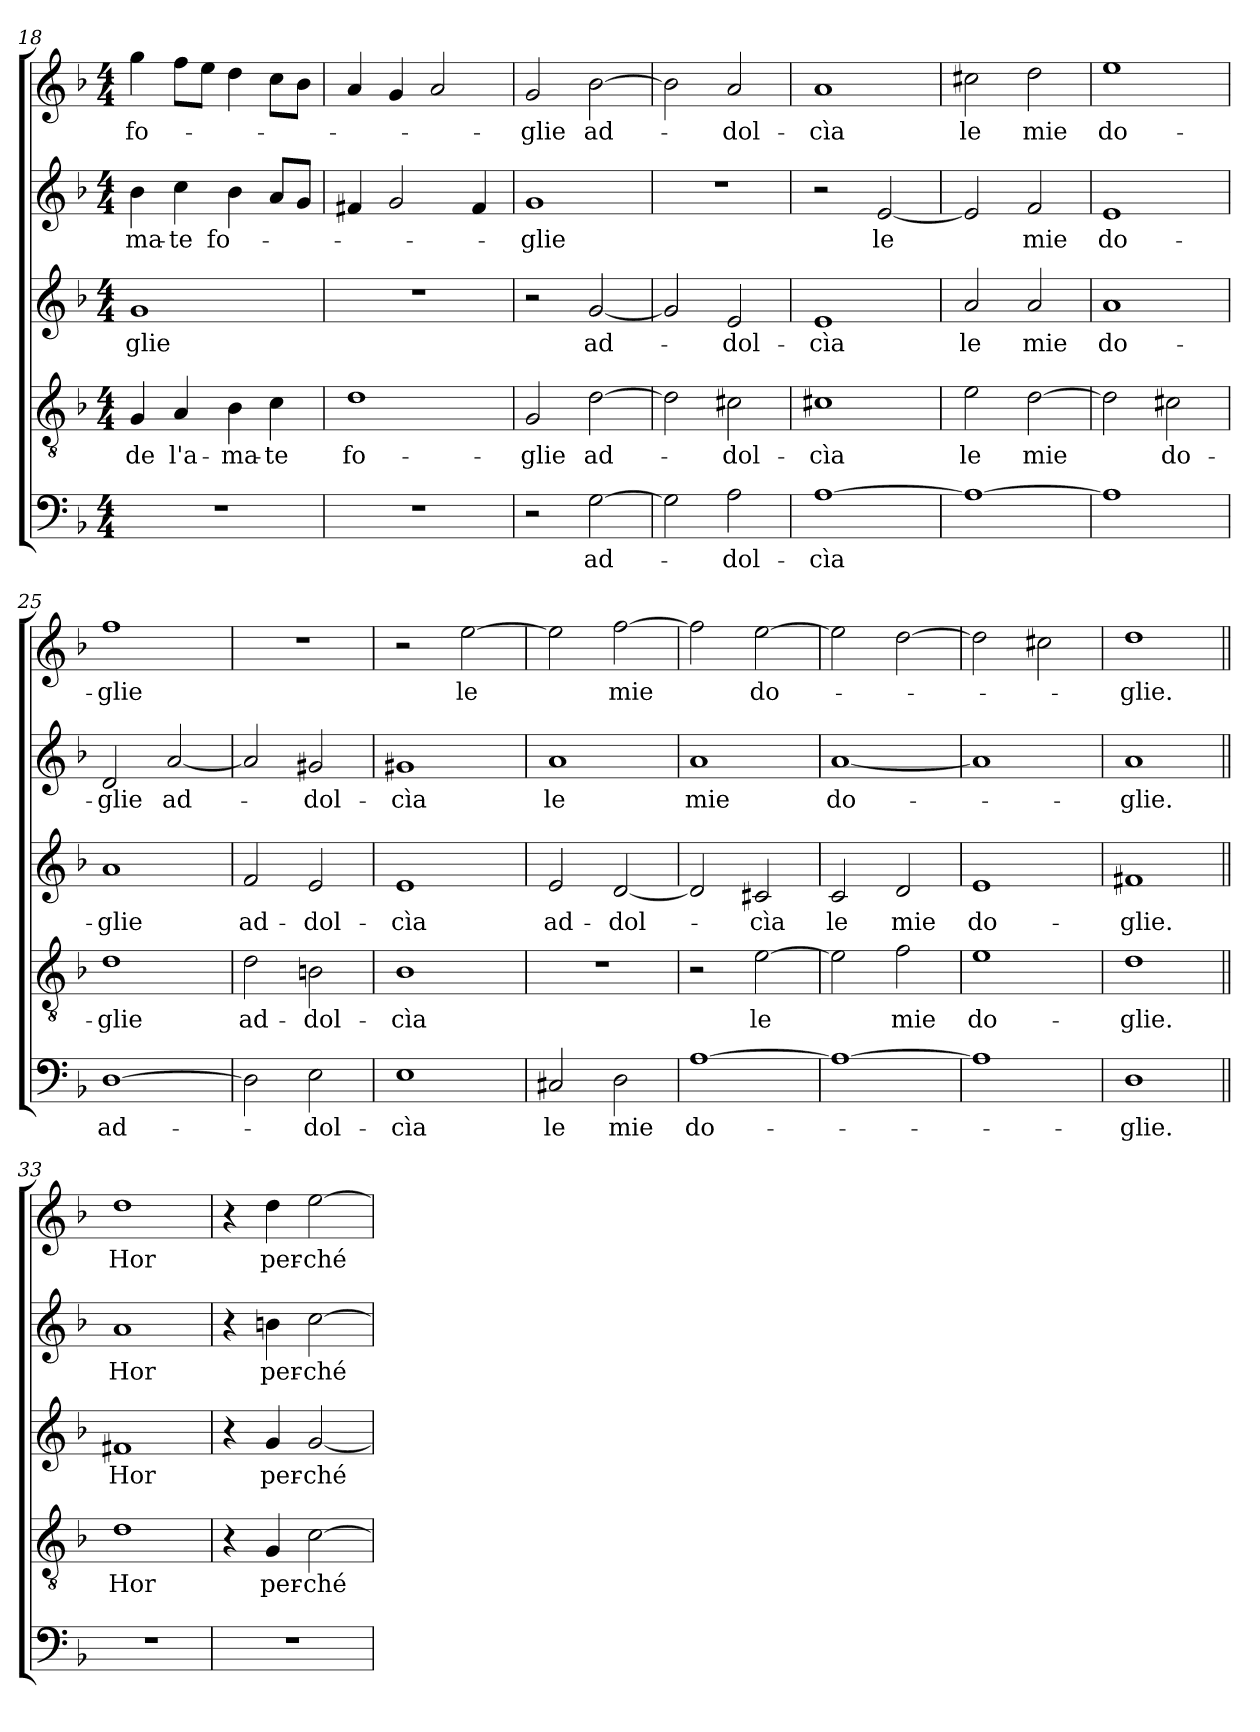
**kern	**text	**kern	**text	**kern	**text	**kern	**text	**kern	**text
*part5	*part5	*part4	*part4	*part3	*part3	*part2	*part2	*part1	*part1
*staff5	*staff5	*staff4	*staff4	*staff3	*staff3	*staff2	*staff2	*staff1	*staff1
*clefF4	*	*clefGv2	*	*clefG2	*	*clefG2	*	*clefG2	*
*k[b-]	*	*k[b-]	*	*k[b-]	*	*k[b-]	*	*k[b-]	*
*M4/4	*	*M4/4	*	*M4/4	*	*M4/4	*	*M4/4	*
=18	=18	=18	=18	=18	=18	=18	=18	=18	=18
1r	.	4G/	de	1g/	glie	4b-\	ma-	4gg\	fo-
.	.	4A/	l'a-	.	.	4cc\	te	8ff\L	.
.	.	.	.	.	.	.	.	8ee\J	.
.	.	4B-\	ma-	.	.	4b-\	fo-	4dd\	.
.	.	4c\	te	.	.	8a/L	.	8cc\L	.
.	.	.	.	.	.	8g/J	.	8b-\J	.
=19	=19	=19	=19	=19	=19	=19	=19	=19	=19
1r	.	1d\	fo-	1r	.	4f#X/	.	4a/	.
.	.	.	.	.	.	2g/	.	4g/	.
.	.	.	.	.	.	.	.	2a/	.
.	.	.	.	.	.	4f#/	.	.	.
=20	=20	=20	=20	=20	=20	=20	=20	=20	=20
2r	.	2G/	glie	2r	.	1g/	glie	2g/	glie
[2G\	ad-	[2d\	ad-	[2g/	ad-	.	.	[2b-\	ad-
=21	=21	=21	=21	=21	=21	=21	=21	=21	=21
2G\]	.	2d\]	.	2g/]	.	1r	.	2b-\]	.
2A\	dol-	2c#X\	dol-	2e/	dol-	.	.	2a/	dol-
=22	=22	=22	=22	=22	=22	=22	=22	=22	=22
[1A\	cìa	1c#X\	cìa	1e/	cìa	2r	.	1a/	cìa
.	.	.	.	.	.	[2e/	le	.	.
=23	=23	=23	=23	=23	=23	=23	=23	=23	=23
1A\_	.	2e\	le	2a/	le	2e/]	.	2cc#X\	le
.	.	[2d\	mie	2a/	mie	2f/	mie	2dd\	mie
=24	=24	=24	=24	=24	=24	=24	=24	=24	=24
1A\]	.	2d\]	.	1a/	do-	1e/	do-	1ee\	do-
.	.	2c#X\	do-	.	.	.	.	.	.
=25	=25	=25	=25	=25	=25	=25	=25	=25	=25
[1D\	ad-	1d\	glie	1a/	glie	2d/	glie	1ff\	glie
.	.	.	.	.	.	[2a/	ad-	.	.
=26	=26	=26	=26	=26	=26	=26	=26	=26	=26
2D\]	.	2d\	ad-	2f/	ad-	2a/]	.	1r	.
2E\	dol-	2Bn\	dol-	2e/	dol-	2g#X/	dol-	.	.
=27	=27	=27	=27	=27	=27	=27	=27	=27	=27
1E\	cìa	1B-\	cìa	1e/	cìa	1g#X/	cìa	2r	.
.	.	.	.	.	.	.	.	[2ee\	le
=28	=28	=28	=28	=28	=28	=28	=28	=28	=28
2C#X/	le	1r	.	2e/	ad-	1a/	le	2ee\]	.
2D\	mie	.	.	[2d/	dol-	.	.	[2ff\	mie
=29	=29	=29	=29	=29	=29	=29	=29	=29	=29
[1A\	do-	2r	.	2d/]	.	1a/	mie	2ff\]	.
.	.	[2e\	le	2c#X/	cìa	.	.	[2ee\	do-
=30	=30	=30	=30	=30	=30	=30	=30	=30	=30
1A\_	.	2e\]	.	2c/	le	[1a/	do-	2ee\]	.
.	.	2f\	mie	2d/	mie	.	.	[2dd\	.
=31	=31	=31	=31	=31	=31	=31	=31	=31	=31
1A\]	.	1e\	do-	1e/	do-	1a/]	.	2dd\]	.
.	.	.	.	.	.	.	.	2cc#X\	.
=32	=32	=32	=32	=32	=32	=32	=32	=32	=32
1D\	glie.	1d\	glie.	1f#X/	glie.	1a/	glie.	1dd\	glie.
=33||	=33||	=33||	=33||	=33||	=33||	=33||	=33||	=33||	=33||
1r	.	1d\	Hor	1f#X/	Hor	1a/	Hor	1dd\	Hor
=34	=34	=34	=34	=34	=34	=34	=34	=34	=34
1r	.	4r	.	4r	.	4r	.	4r	.
.	.	4G/	per-	4g/	per-	4bn\	per-	4dd\	per-
.	.	[2c\	ché-	[2g/	ché	[2cc\	ché	[2ee\	ché
=	=	=	=	=	=	=	=	=	=
*-	*-	*-	*-	*-	*-	*-	*-	*-	*-
